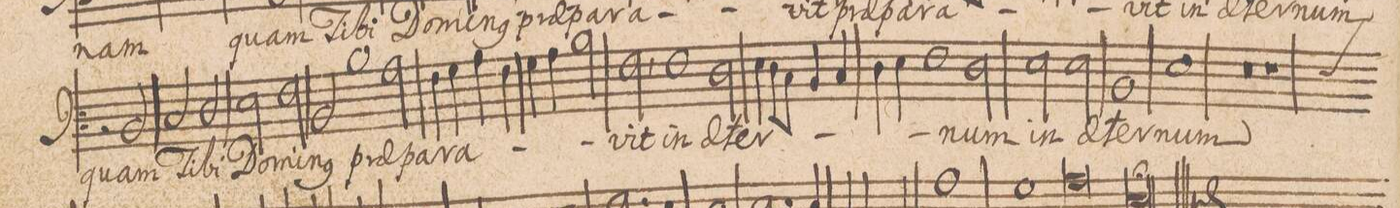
**kern	**text
*I"BASSVS.	*
*clefF3	*
*k[]	*
*met(C|)	*
*M2/1	*
2rE	.
2D/	quam
=47-	=47-
2E/	Ti-
2F/	-bi
2G\	Do-
2A\	-mi-
=48-	=48-
2D/	-n(us)
1d	prae-
2c\	-pa-
=49-	=49-
4A\	-ra-
4B\	.
4c\	.
4A\	.
4B\	.
4c\	.
2d\	.
=50-	=50-
2A,\	-vit
1A	in
2F\	ae-
=51-	=51-
4G\	-ter-
8F\L	.
8E\J	.
4D/	.
4E/	.
4F\	.
4G\	.
1A\	.
=52-	=52-
2F\	-num
2G\	in
2G\	ae-
=53-	=53-
1D	-ter-
1G	-num
=54-	=54-
0r	.
=55-	=55-
*custos:G	*
1r	.
*-	*-
